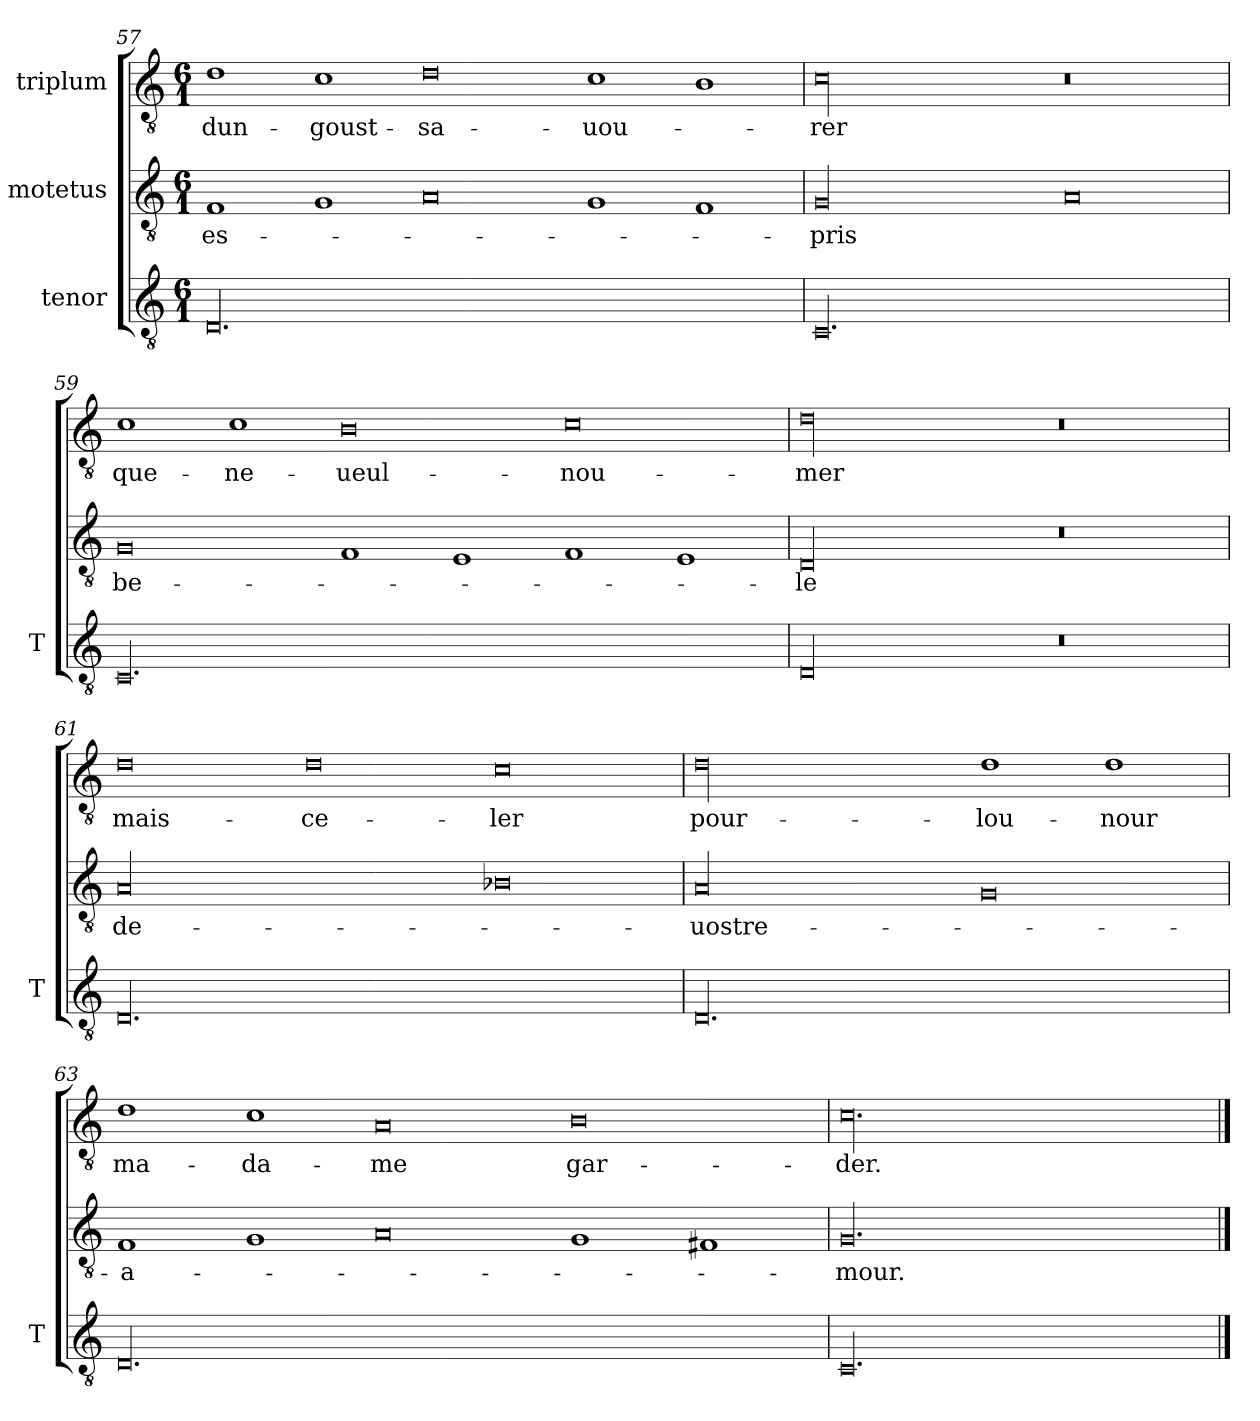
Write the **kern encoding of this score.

**kern	**kern	**text	**kern	**text
*part3	*part2	*part2	*part1	*part1
*staff3	*staff2	*staff2	*staff1	*staff1
*I"tenor	*I"motetus	*	*I"triplum	*
*I'T	*	*	*	*
*clefGv2	*clefGv2	*	*clefGv2	*
*k[]	*k[]	*	*k[]	*
*C:	*C:	*	*C:	*
*M6/1	*M6/1	*	*M6/1	*
=57	=57	=57	=57	=57
00.D/	1F/	es-	1d\	dun-
.	1G/	.	1c\	goust-
.	0A/	.	0d\	sa-
.	1G/	.	1c\	-uou-
.	1F/	.	1B\	.
=58	=58	=58	=58	=58
00.C/	00G/	-pris	00c\	-rer
.	0A/	.	0r	.
=59	=59	=59	=59	=59
00.C/	0G/	be-	1c\	que-
.	.	.	1c\	ne-
.	1F/	.	0B\	ueul-
.	1E/	.	.	.
.	1F/	.	0c\	nou-
.	1E/	.	.	.
=60	=60	=60	=60	=60
00D/	00D/	-le	00d\	-mer
0r	0r	.	0r	.
=61	=61	=61	=61	=61
00.D/	00A/	de-	0d\	mais-
.	.	.	0d\	ce-
.	0B-X\	.	0c\	-ler
=62	=62	=62	=62	=62
00.D/	00A/	uostre-	00d\	pour-
.	0G/	.	1d\	lou-
.	.	.	1d\	-nour
=63	=63	=63	=63	=63
00.D/	1F/	a-	1d\	ma-
.	1G/	.	1c\	da-
.	0A/	.	0A/	-me
.	1G/	.	0B\	gar-
.	1F#X/	.	.	.
=64	=64	=64	=64	=64
00.C/	00.G/	-mour.	00.c\	-der.
==	==	==	==	==
*-	*-	*-	*-	*-
